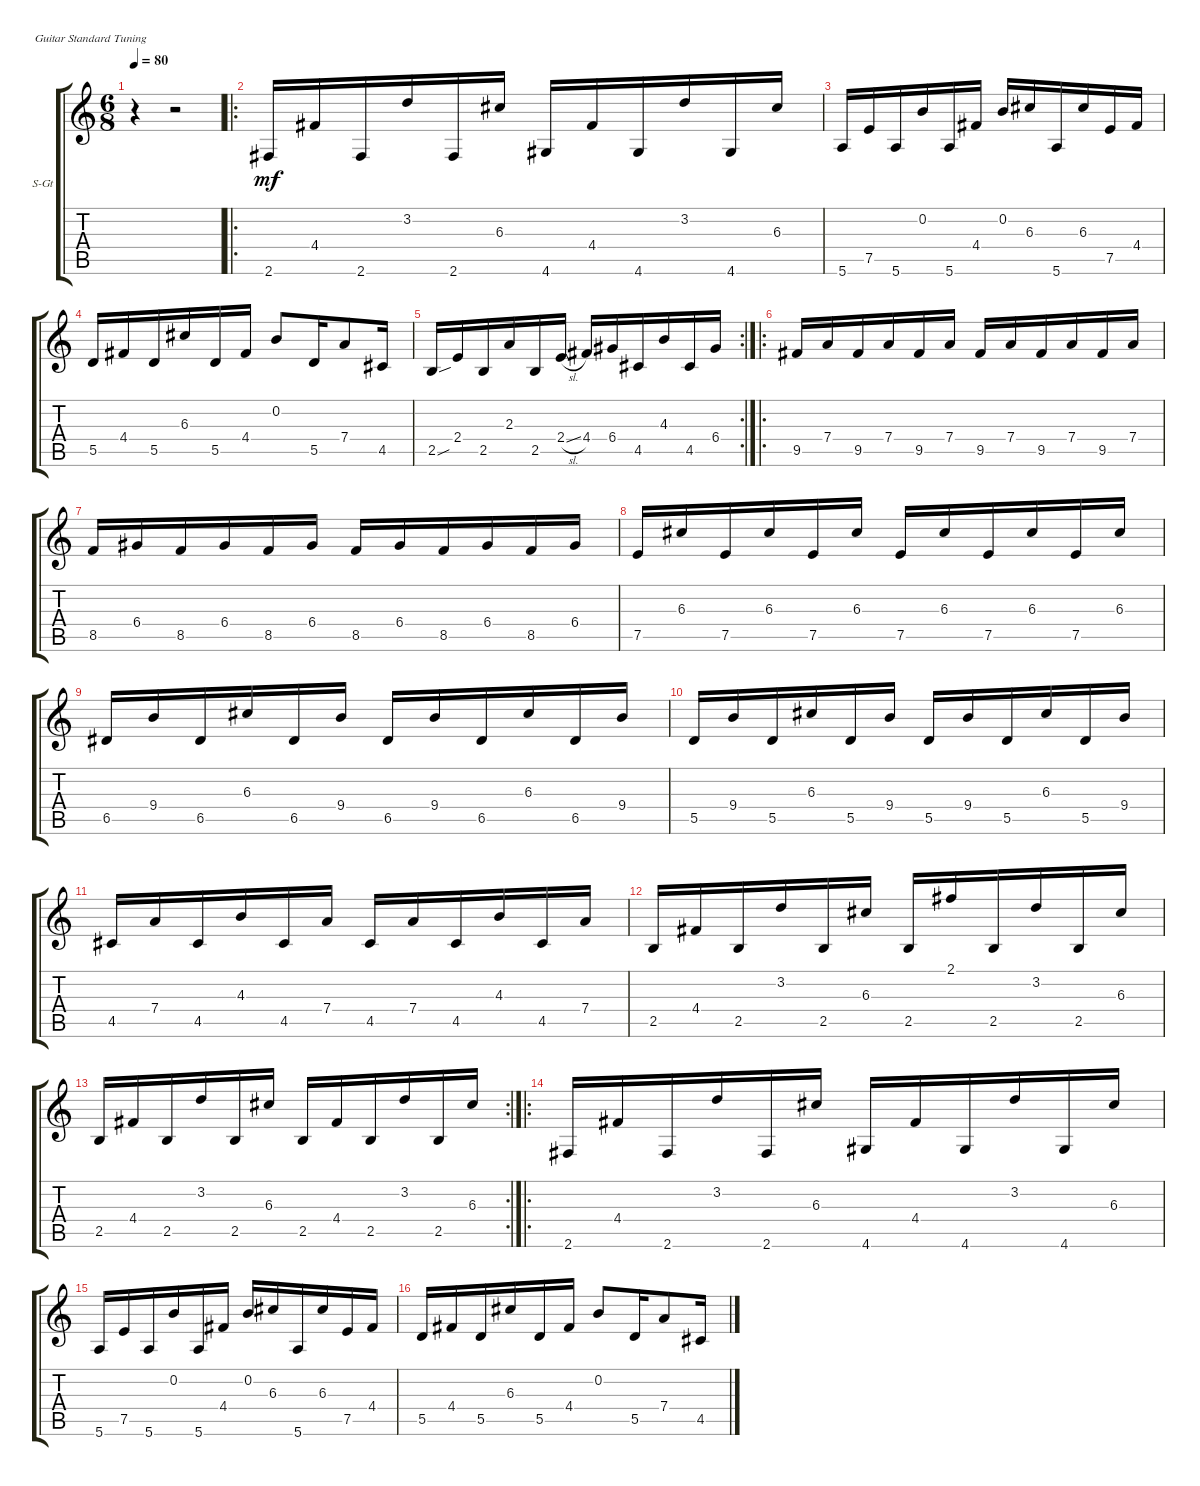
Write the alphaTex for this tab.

\defaultSystemsLayout 4
\bracketExtendMode groupsimilarinstruments
\firstSystemTrackNameOrientation horizontal
\otherSystemsTrackNameOrientation horizontal
\track ("Steel Guitar" "S-Gt") {instrument acousticguitarsteel}
\staff {score tabs}
\tuning (E4 B3 G3 D3 A2 E2)
\ts (6 8)
\tempo 80
\clef g2
\ks c
r.4{dy mf instrument acousticguitarsteel} r.2 |
\ro
2.6.16 4.4.16 2.6.16 3.2.16 2.6.16 6.3.16 4.6.16 4.4.16 4.6.16 3.2.16 4.6.16 6.3.16 |
5.6.16 7.5.16 5.6.16 0.2.16 5.6.16 4.4.16 0.2.16 6.3.16 5.6.16 6.3.16 7.5.16 4.4.16 |
5.5.16 4.4.16 5.5.16 6.3.16 5.5.16 4.4.16 0.2.8 5.5.16 7.4.8 4.5.16 |
\rc 2
2.5{sou}.16 2.4.16 2.5.16 2.3.16 2.5.16 2.4{sl}.16 4.4.16 6.4.16 4.5.16 4.3.16 4.5.16 6.4.16 |
\ro
9.5.16 7.4.16 9.5.16 7.4.16 9.5.16 7.4.16 9.5.16 7.4.16 9.5.16 7.4.16 9.5.16 7.4.16 |
8.5.16 6.4.16 8.5.16 6.4.16 8.5.16 6.4.16 8.5.16 6.4.16 8.5.16 6.4.16 8.5.16 6.4.16 |
7.5.16 6.3.16 7.5.16 6.3.16 7.5.16 6.3.16 7.5.16 6.3.16 7.5.16 6.3.16 7.5.16 6.3.16 |
6.5.16 9.4.16 6.5.16 6.3.16 6.5.16 9.4.16 6.5.16 9.4.16 6.5.16 6.3.16 6.5.16 9.4.16 |
5.5.16 9.4.16 5.5.16 6.3.16 5.5.16 9.4.16 5.5.16 9.4.16 5.5.16 6.3.16 5.5.16 9.4.16 |
4.5.16 7.4.16 4.5.16 4.3.16 4.5.16 7.4.16 4.5.16 7.4.16 4.5.16 4.3.16 4.5.16 7.4.16 |
2.5.16 4.4.16 2.5.16 3.2.16 2.5.16 6.3.16 2.5.16 2.1.16 2.5.16 3.2.16 2.5.16 6.3.16 |
\rc 2
2.5.16 4.4.16 2.5.16 3.2.16 2.5.16 6.3.16 2.5.16 4.4.16 2.5.16 3.2.16 2.5.16 6.3.16 |
\ro
2.6.16 4.4.16 2.6.16 3.2.16 2.6.16 6.3.16 4.6.16 4.4.16 4.6.16 3.2.16 4.6.16 6.3.16 |
5.6.16 7.5.16 5.6.16 0.2.16 5.6.16 4.4.16 0.2.16 6.3.16 5.6.16 6.3.16 7.5.16 4.4.16 |
5.5.16 4.4.16 5.5.16 6.3.16 5.5.16 4.4.16 0.2.8 5.5.16 7.4.8 4.5.16
